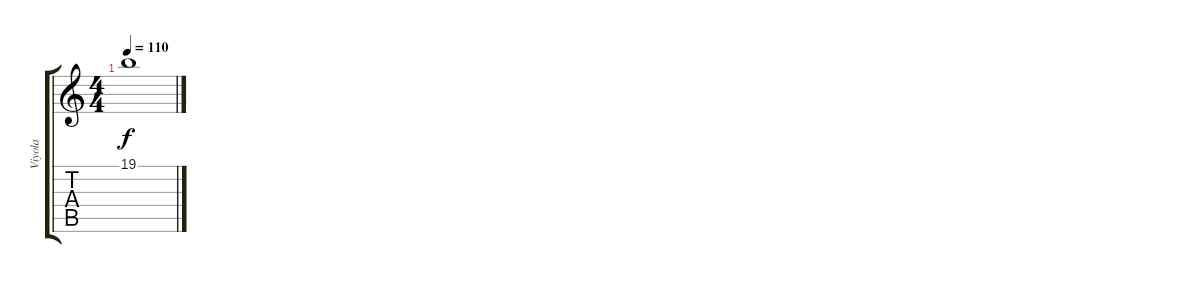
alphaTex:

\track ("Viyola" "Viyola") {instrument viola}
\staff {score tabs}
\tuning (E4 B3 G3 D3 A2 E2) {hide}
\ts (4 4)
\tempo 110
\clef g2
\ks c
19.1{t}.1{dy f}
